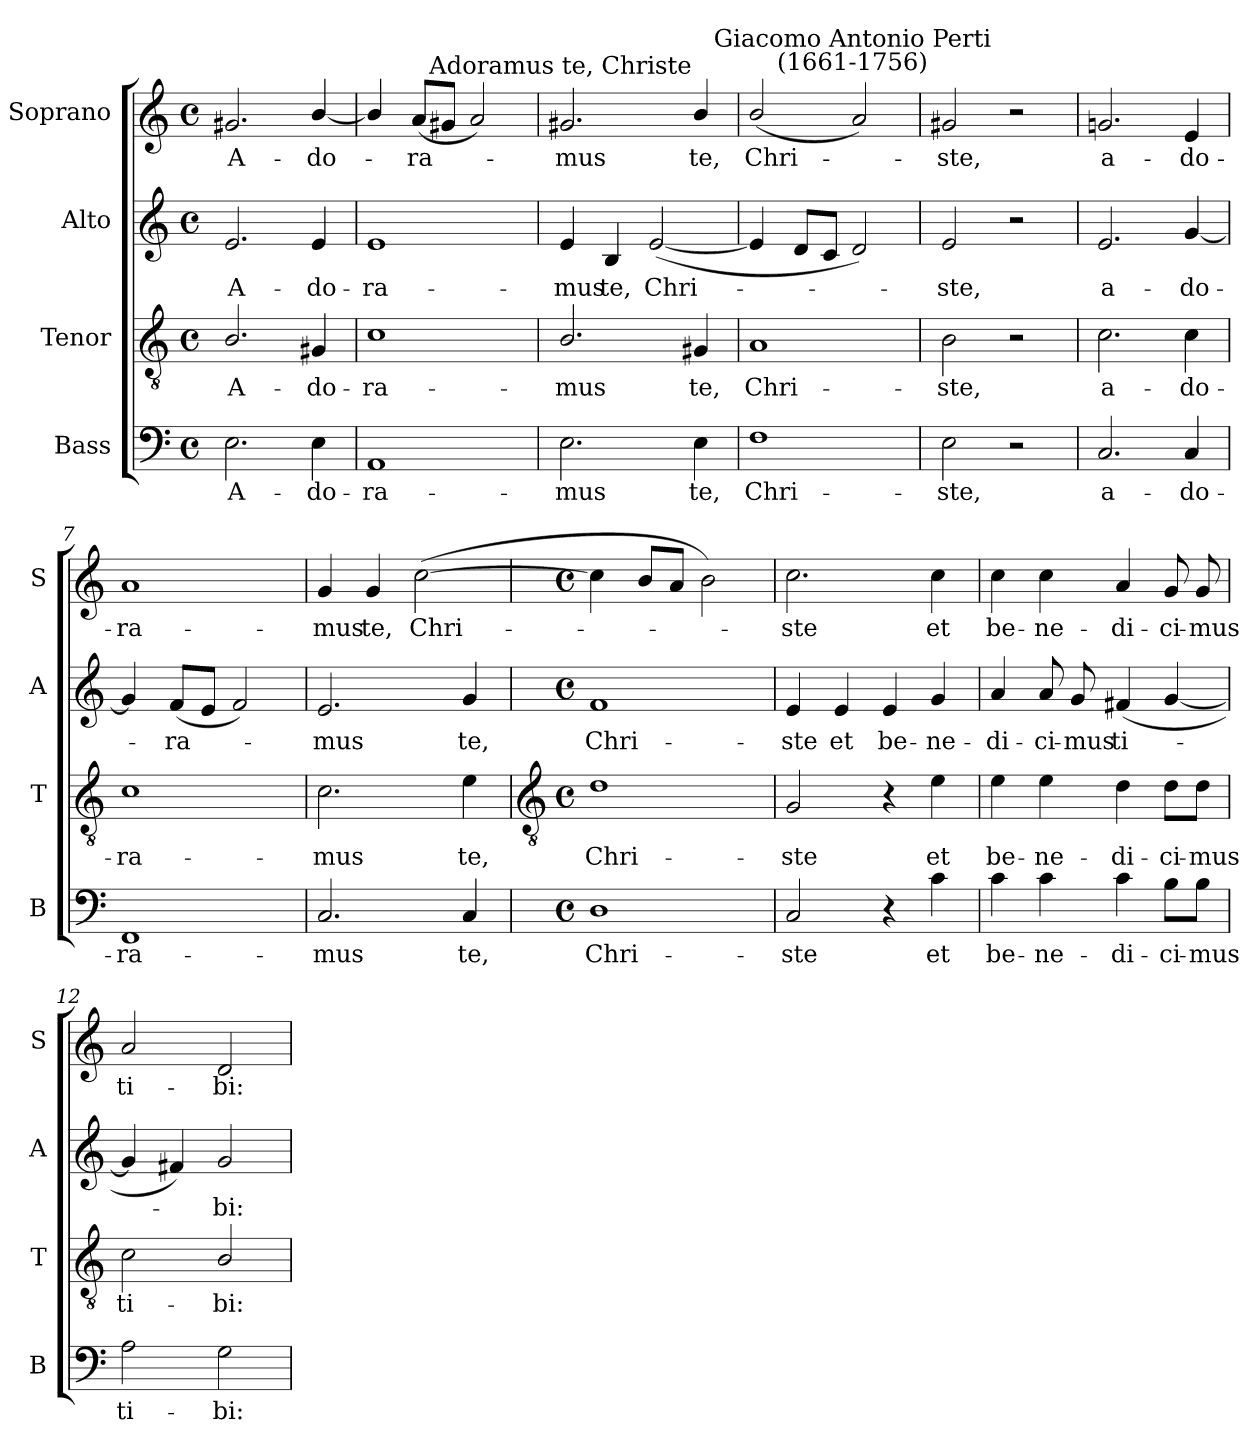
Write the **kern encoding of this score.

**kern	**text	**kern	**text	**kern	**text	**kern	**text
*part4	*part4	*part3	*part3	*part2	*part2	*part1	*part1
*staff4	*staff4	*staff3	*staff3	*staff2	*staff2	*staff1	*staff1
*I"Bass	*	*I"Tenor	*	*I"Alto	*	*I"Soprano	*
*I'B	*	*I'T	*	*I'A	*	*I'S	*
*clefF4	*	*clefGv2	*	*clefG2	*	*clefG2	*
*k[]	*	*k[]	*	*k[]	*	*k[]	*
*C:	*	*C:	*	*C:	*	*C:	*
*M4/4	*	*M4/4	*	*M4/4	*	*M4/4	*
*met(c)	*	*met(c)	*	*met(c)	*	*met(c)	*
=1	=1	=1	=1	=1	=1	=1	=1
!	!LO:LY:b	!	!LO:LY:b	!	!LO:LY:b	!	!LO:LY:b
2.E	A-	2.B/	A-	2.e	A-	2.g#X	A-
!	!LO:LY:b	!	!LO:LY:b	!	!LO:LY:b	!	!LO:LY:b
4E	-do-	4G#X	-do-	4e	-do-	[4b/	-do-
=2	=2	=2	=2	=2	=2	=2	=2
!	!LO:LY:b	!	!LO:LY:b	!	!LO:LY:b	!	!
1AA	-ra-	1c	-ra-	1e	-ra-	4b/]	.
!	!	!	!	!	!	!	!LO:LY:b
.	.	.	.	.	.	(<8aL	ra-
.	.	.	.	.	.	8g#XJ	.
.	.	.	.	.	.	2a)	.
=3	=3	=3	=3	=3	=3	=3	=3
!	!	!	!	!	!	!LO:TX:a:cj:t=Adoramus te, Christe	!
!	!LO:LY:b	!	!LO:LY:b	!	!LO:LY:b	!	!LO:LY:b
2.E	-mus	2.B/	-mus	4e	-mus	2.g#X	mus
!	!	!	!	!	!LO:LY:b	!	!
.	.	.	.	4B	te,	.	.
!	!	!	!	!	!LO:LY:b	!	!
.	.	.	.	(<[2e	Chri-	.	.
!	!LO:LY:b	!	!LO:LY:b	!	!	!	!LO:LY:b
4E	te,	4G#X	te,	.	.	4b/	te,
=4	=4	=4	=4	=4	=4	=4	=4
!	!LO:LY:b	!	!LO:LY:b	!	!	!	!LO:LY:b
1F	Chri-	1A	Chri-	4e]	.	(<2b/	Chri-
.	.	.	.	8dL	.	.	.
.	.	.	.	8cJ	.	.	.
!	!	!	!	!	!	!LO:TX:a:cj:t=Giacomo Antonio Perti\n(1661-1756)	!
.	.	.	.	2d)	.	2a)	.
=5	=5	=5	=5	=5	=5	=5	=5
!	!LO:LY:b	!	!LO:LY:b	!	!LO:LY:b	!	!LO:LY:b
2E	-ste,	2B	-ste,	2e	ste,	2g#X	ste,
2r	.	2r	.	2r	.	2r	.
=6	=6	=6	=6	=6	=6	=6	=6
!	!LO:LY:b	!	!LO:LY:b	!	!LO:LY:b	!	!LO:LY:b
2.C	a-	2.c	a-	2.e	a-	2.gn	a-
!	!LO:LY:b	!	!LO:LY:b	!	!LO:LY:b	!	!LO:LY:b
4C	-do-	4c	-do-	[4g	-do-	4e	-do-
=7	=7	=7	=7	=7	=7	=7	=7
!	!LO:LY:b	!	!LO:LY:b	!	!	!	!LO:LY:b
1FF	-ra-	1c	-ra-	4g]	.	1a	-ra-
!	!	!	!	!	!LO:LY:b	!	!
.	.	.	.	(<8fL	ra-	.	.
.	.	.	.	8eJ	.	.	.
.	.	.	.	2f)	.	.	.
=8	=8	=8	=8	=8	=8	=8	=8
!	!LO:LY:b	!	!LO:LY:b	!	!LO:LY:b	!	!LO:LY:b
2.C	-mus	2.c	-mus	2.e	mus	4g	-mus
!	!	!	!	!	!	!	!LO:LY:b
.	.	.	.	.	.	4g	te,
!	!	!	!	!	!	!	!LO:LY:b
.	.	.	.	.	.	(>[2cc	Chri-
!	!LO:LY:b	!	!LO:LY:b	!	!LO:LY:b	!	!
4C	te,	4e	te,	4g	te,	.	.
!!LO:LB:g=z
=9	=9	=9	=9	=9	=9	=9	=9
*	*	*clefGv2	*	*	*	*	*
*M4/4	*	*M4/4	*	*M4/4	*	*M4/4	*
*met(c)	*	*met(c)	*	*met(c)	*	*met(c)	*
!	!LO:LY:b	!	!LO:LY:b	!	!LO:LY:b	!	!
1D	Chri-	1d	Chri-	1f	Chri-	4cc]	.
.	.	.	.	.	.	8bL	.
.	.	.	.	.	.	8aJ	.
.	.	.	.	.	.	2b)	.
=10	=10	=10	=10	=10	=10	=10	=10
!	!LO:LY:b	!	!LO:LY:b	!	!LO:LY:b	!	!LO:LY:b
2C	-ste	2G	-ste	4e	-ste	2.cc	ste
!	!	!	!	!	!LO:LY:b	!	!
.	.	.	.	4e	et	.	.
!	!	!	!	!	!LO:LY:b	!	!
4r	.	4r	.	4e	be-	.	.
!	!LO:LY:b	!	!LO:LY:b	!	!LO:LY:b	!	!LO:LY:b
4c	et	4e	et	4g	-ne-	4cc	et
=11	=11	=11	=11	=11	=11	=11	=11
!	!LO:LY:b	!	!LO:LY:b	!	!LO:LY:b	!	!LO:LY:b
4c	be-	4e	be-	4a	-di-	4cc	be-
!	!LO:LY:b	!	!LO:LY:b	!	!LO:LY:b	!	!LO:LY:b
4c	-ne-	4e	-ne-	8a	-ci-	4cc	-ne-
!	!	!	!	!	!LO:LY:b	!	!
.	.	.	.	8g	-mus	.	.
!	!LO:LY:b	!	!LO:LY:b	!	!LO:LY:b	!	!LO:LY:b
4c	-di-	4d	-di-	(<4f#X	ti-	4a	-di-
!	!LO:LY:b	!	!LO:LY:b	!	!	!	!LO:LY:b
8B\L	-ci-	8d\L	-ci-	[4g	.	8g	-ci-
!	!LO:LY:b	!	!LO:LY:b	!	!	!	!LO:LY:b
8B\J	-mus	8d\J	-mus	.	.	8g	-mus
=12	=12	=12	=12	=12	=12	=12	=12
!	!LO:LY:b	!	!LO:LY:b	!	!	!	!LO:LY:b
2A	ti-	2c	ti-	4g]	.	2a	ti-
.	.	.	.	4f#X)	.	.	.
!	!LO:LY:b	!	!LO:LY:b	!	!LO:LY:b	!	!LO:LY:b
2G	-bi:	2B/	-bi:	2g	bi:	2d	-bi:
=	=	=	=	=	=	=	=
*-	*-	*-	*-	*-	*-	*-	*-
